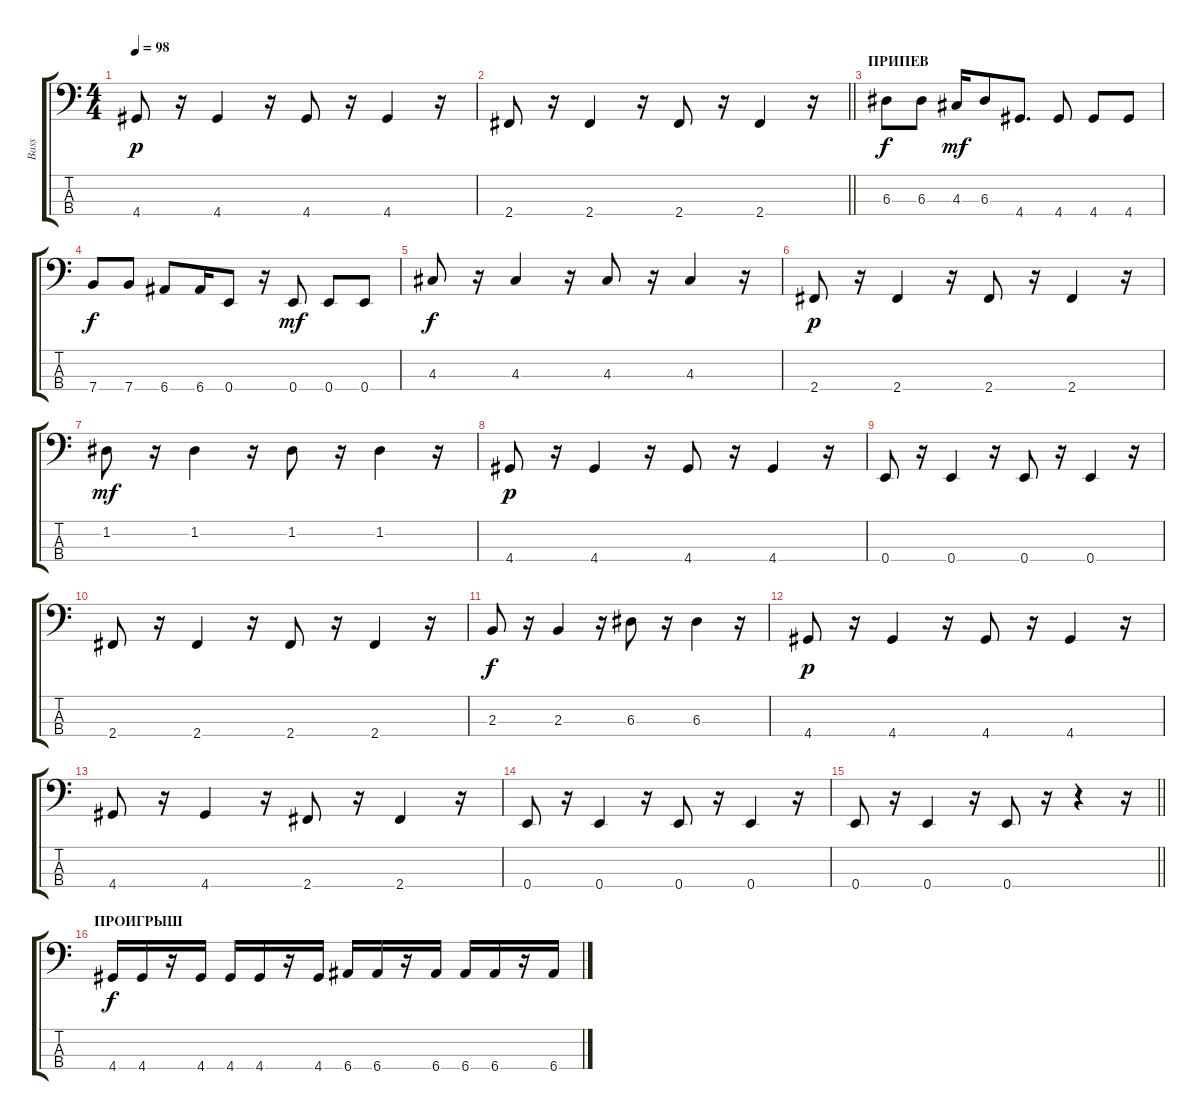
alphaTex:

\track ("Bass" "Bass") {instrument electricbasspick}
\staff {score tabs}
\tuning (G2 D2 A1 E1) {hide}
\ts (4 4)
\tempo 98
\clef f4
\ks c
4.4.8{dy p} r.16 4.4.4 r.16 4.4.8 r.16 4.4.4 r.16 |
\barLineRight lightlight
2.4.8 r.16 2.4.4 r.16 2.4.8 r.16 2.4.4 r.16 |
\section ("" "ПРИПЕВ")
6.3.8{dy f} 6.3.8 4.3.16{dy mf} 6.3.8 4.4.8{d} 4.4.8 4.4.8 4.4.8 |
7.4.8{dy f} 7.4.8 6.4.8 6.4.16 0.4.8 r.16 0.4.8{dy mf} 0.4.8 0.4.8 |
4.3.8{dy f} r.16 4.3.4 r.16 4.3.8 r.16 4.3.4 r.16 |
2.4.8{dy p} r.16 2.4.4 r.16 2.4.8 r.16 2.4.4 r.16 |
1.2.8{dy mf} r.16 1.2.4 r.16 1.2.8 r.16 1.2.4 r.16 |
4.4.8{dy p} r.16 4.4.4 r.16 4.4.8 r.16 4.4.4 r.16 |
0.4.8 r.16 0.4.4 r.16 0.4.8 r.16 0.4.4 r.16 |
2.4.8 r.16 2.4.4 r.16 2.4.8 r.16 2.4.4 r.16 |
2.3.8{dy f} r.16 2.3.4 r.16 6.3.8 r.16 6.3.4 r.16 |
4.4.8{dy p} r.16 4.4.4 r.16 4.4.8 r.16 4.4.4 r.16 |
4.4.8 r.16 4.4.4 r.16 2.4.8 r.16 2.4.4 r.16 |
0.4.8 r.16 0.4.4 r.16 0.4.8 r.16 0.4.4 r.16 |
\barLineRight lightlight
0.4.8 r.16 0.4.4 r.16 0.4.8 r.16 r.4 r.16 |
\section ("" "ПРОИГРЫШ")
4.4.16{dy f} 4.4.16 r.16 4.4.16 4.4.16 4.4.16 r.16 4.4.16 6.4.16 6.4.16 r.16 6.4.16 6.4.16 6.4.16 r.16 6.4.16
